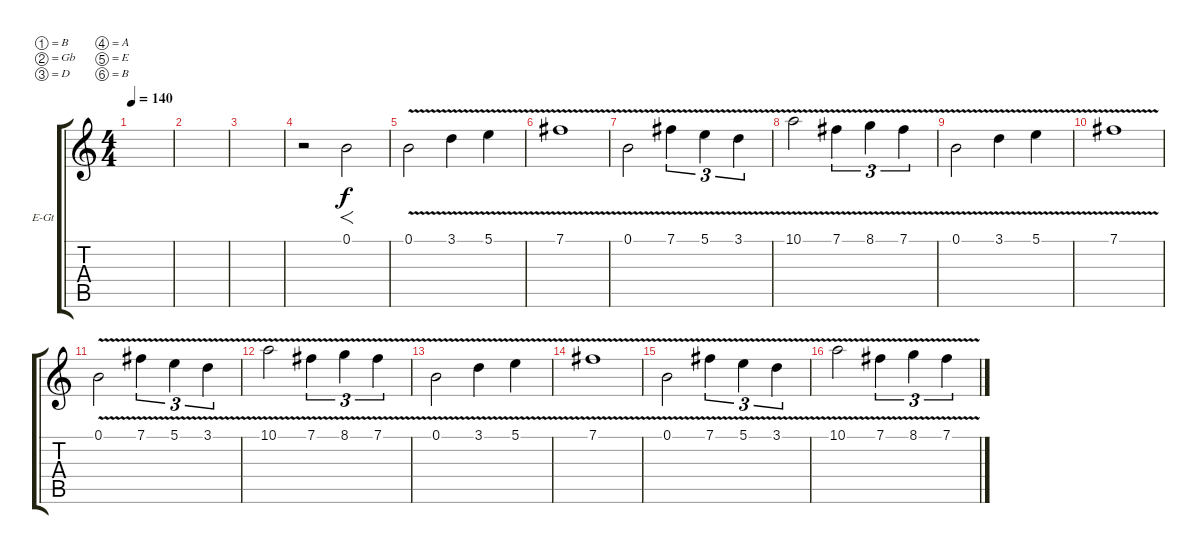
\bracketExtendMode groupsimilarinstruments
\firstSystemTrackNameOrientation horizontal
\otherSystemsTrackNameOrientation horizontal
\track ("Electric Guitar" "E-Gt") {instrument distortionguitar}
\staff {score tabs}
\tuning (B3 Gb3 D3 A2 E2 B1)
\ts (4 4)
\tempo 140
\clef g2
\ks c
|
|
|
r.2 0.1.2{f} |
0.1{v}.2 3.1{v}.4 5.1{v}.4 |
7.1{v}.1 |
0.1{v}.2 7.1{v}.4{tu (3 2)} 5.1{v}.4{tu (3 2)} 3.1{v}.4{tu (3 2)} |
10.1{v}.2 7.1{v}.4{tu (3 2)} 8.1{v}.4{tu (3 2)} 7.1{v}.4{tu (3 2)} |
0.1{v}.2 3.1{v}.4 5.1{v}.4 |
7.1{v}.1 |
0.1{v}.2 7.1{v}.4{tu (3 2)} 5.1{v}.4{tu (3 2)} 3.1{v}.4{tu (3 2)} |
10.1{v}.2 7.1{v}.4{tu (3 2)} 8.1{v}.4{tu (3 2)} 7.1{v}.4{tu (3 2)} |
0.1{v}.2 3.1{v}.4 5.1{v}.4 |
7.1{v}.1 |
0.1{v}.2 7.1{v}.4{tu (3 2)} 5.1{v}.4{tu (3 2)} 3.1{v}.4{tu (3 2)} |
10.1{v}.2 7.1{v}.4{tu (3 2)} 8.1{v}.4{tu (3 2)} 7.1{v}.4{tu (3 2)}
